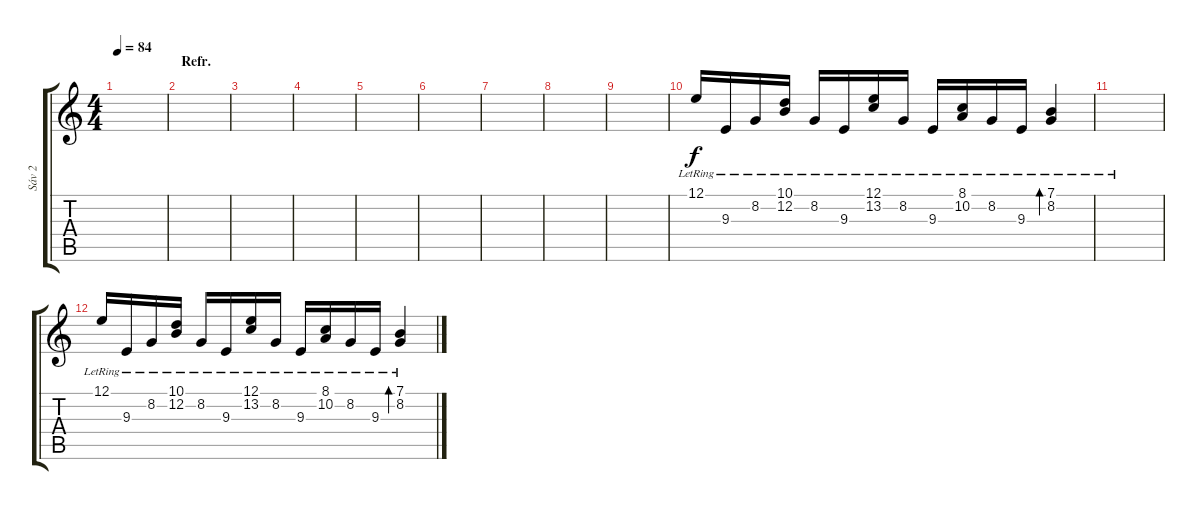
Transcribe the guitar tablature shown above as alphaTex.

\track ("Sáv 2" "Sáv 2") {instrument brightacousticpiano}
\staff {score tabs}
\tuning (E4 B3 G3 D3 A2 E2) {hide}
\ts (4 4)
\tempo 84
\clef g2
\ks c
|
\section ("" "Refr.")
|
|
|
|
|
|
|
|
12.1{lr}.16 9.3{lr}.16 8.2{lr}.16 (10.1{lr} 12.2{lr}).16 8.2{lr}.16 9.3{lr}.16 (12.1{lr} 13.2{lr}).16 8.2{lr}.16 9.3{lr}.16 (8.1{lr} 10.2{lr}).16 8.2{lr}.16 9.3{lr}.16 (7.1{lr} 8.2{lr}).4{bd 60} |
|
12.1{lr}.16 9.3{lr}.16 8.2{lr}.16 (10.1{lr} 12.2{lr}).16 8.2{lr}.16 9.3{lr}.16 (12.1{lr} 13.2{lr}).16 8.2{lr}.16 9.3{lr}.16 (8.1{lr} 10.2{lr}).16 8.2{lr}.16 9.3{lr}.16 (7.1{lr} 8.2{lr}).4{bd 60}
